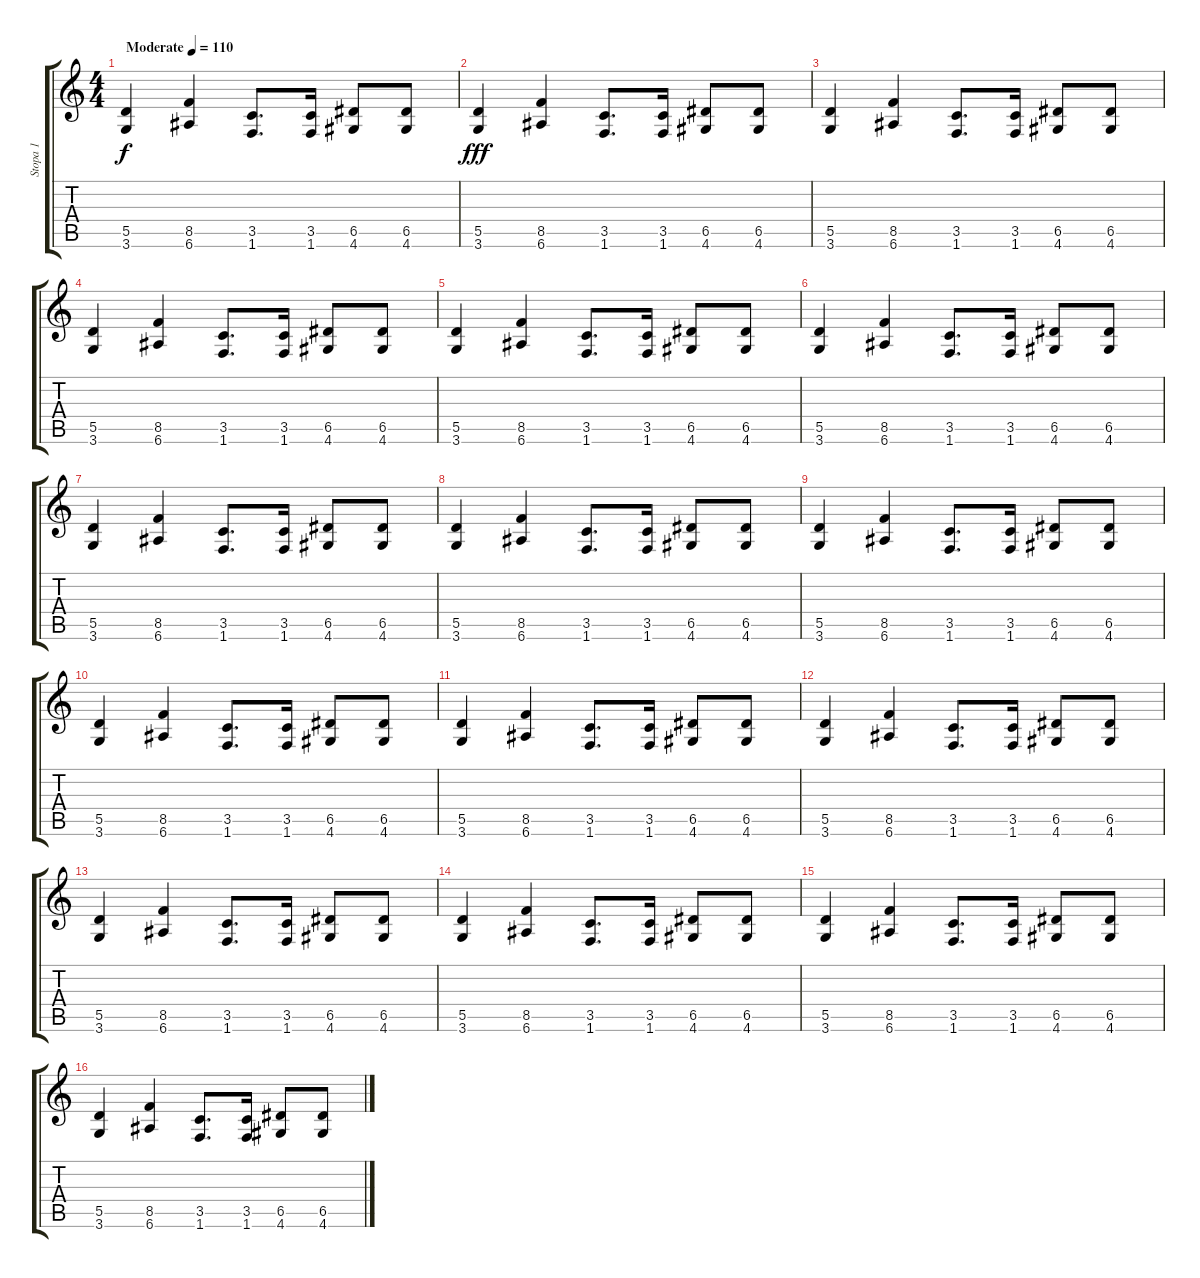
\track ("Stopa 1" "Stopa 1") {instrument distortionguitar}
\staff {score tabs}
\tuning (E4 B3 G3 D3 A2 E2) {hide}
\ts (4 4)
\tempo (110 "Moderate")
\clef g2
\ks c
(5.5 3.6).4{dy f instrument distortionguitar} (8.5 6.6).4 (3.5 1.6).8{d} (3.5 1.6).16 (6.5 4.6).8 (6.5 4.6).8 |
(5.5 3.6).4{dy fff} (8.5 6.6).4 (3.5 1.6).8{d} (3.5 1.6).16 (6.5 4.6).8 (6.5 4.6).8 |
(5.5 3.6).4 (8.5 6.6).4 (3.5 1.6).8{d} (3.5 1.6).16 (6.5 4.6).8 (6.5 4.6).8 |
(5.5 3.6).4 (8.5 6.6).4 (3.5 1.6).8{d} (3.5 1.6).16 (6.5 4.6).8 (6.5 4.6).8 |
(5.5 3.6).4 (8.5 6.6).4 (3.5 1.6).8{d} (3.5 1.6).16 (6.5 4.6).8 (6.5 4.6).8 |
(5.5 3.6).4 (8.5 6.6).4 (3.5 1.6).8{d} (3.5 1.6).16 (6.5 4.6).8 (6.5 4.6).8 |
(5.5 3.6).4 (8.5 6.6).4 (3.5 1.6).8{d} (3.5 1.6).16 (6.5 4.6).8 (6.5 4.6).8 |
(5.5 3.6).4 (8.5 6.6).4 (3.5 1.6).8{d} (3.5 1.6).16 (6.5 4.6).8 (6.5 4.6).8 |
(5.5 3.6).4 (8.5 6.6).4 (3.5 1.6).8{d} (3.5 1.6).16 (6.5 4.6).8 (6.5 4.6).8 |
(5.5 3.6).4 (8.5 6.6).4 (3.5 1.6).8{d} (3.5 1.6).16 (6.5 4.6).8 (6.5 4.6).8 |
(5.5 3.6).4 (8.5 6.6).4 (3.5 1.6).8{d} (3.5 1.6).16 (6.5 4.6).8 (6.5 4.6).8 |
(5.5 3.6).4 (8.5 6.6).4 (3.5 1.6).8{d} (3.5 1.6).16 (6.5 4.6).8 (6.5 4.6).8 |
(5.5 3.6).4 (8.5 6.6).4 (3.5 1.6).8{d} (3.5 1.6).16 (6.5 4.6).8 (6.5 4.6).8 |
(5.5 3.6).4 (8.5 6.6).4 (3.5 1.6).8{d} (3.5 1.6).16 (6.5 4.6).8 (6.5 4.6).8 |
(5.5 3.6).4 (8.5 6.6).4 (3.5 1.6).8{d} (3.5 1.6).16 (6.5 4.6).8 (6.5 4.6).8 |
(5.5 3.6).4 (8.5 6.6).4 (3.5 1.6).8{d} (3.5 1.6).16 (6.5 4.6).8 (6.5 4.6).8
